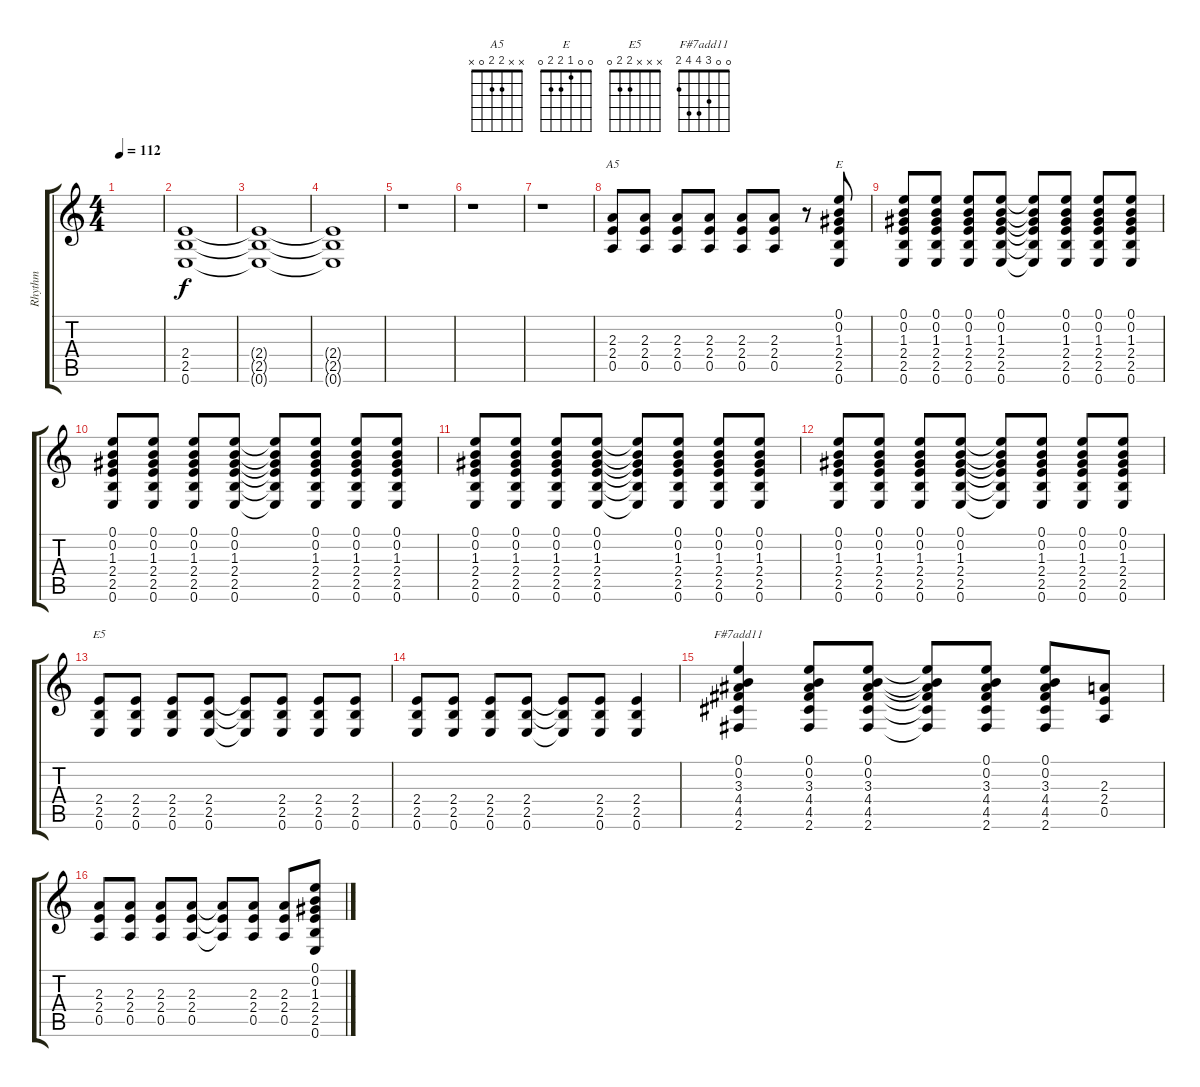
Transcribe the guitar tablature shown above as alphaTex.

\track ("Rhythm" "Rhythm") {instrument distortionguitar}
\staff {score tabs}
\tuning (E4 B3 G3 D3 A2 E2) {hide}
\chord ("A5" x x 2 2 0 x)
\chord ("E" 0 0 1 2 2 0)
\chord ("E5" x x x 2 2 0)
\chord ("F#7add11" 0 0 3 4 4 2)
\ts (4 4)
\tempo 112
\clef g2
\ks c
|
(2.4 2.5 0.6).1{volume 11 instrument overdrivenguitar} |
(2.4{t} 2.5{t} 0.6{t}).1 |
(2.4{t} 2.5{t} 0.6{t}).1 |
r.1 |
r.1 |
r.1 |
(2.3 2.4 0.5).8{ch "A5" volume 12 instrument distortionguitar} (2.3 2.4 0.5).8 (2.3 2.4 0.5).8 (2.3 2.4 0.5).8 (2.3 2.4 0.5).8 (2.3 2.4 0.5).8 r.8 (0.1 0.2 1.3 2.4 2.5 0.6).8{ch "E"} |
(0.1 0.2 1.3 2.4 2.5 0.6).8 (0.1 0.2 1.3 2.4 2.5 0.6).8 (0.1 0.2 1.3 2.4 2.5 0.6).8 (0.1 0.2 1.3 2.4 2.5 0.6).8 (0.1{t} 0.2{t} 1.3{t} 2.4{t} 2.5{t} 0.6{t}).8 (0.1 0.2 1.3 2.4 2.5 0.6).8 (0.1 0.2 1.3 2.4 2.5 0.6).8 (0.1 0.2 1.3 2.4 2.5 0.6).8 |
(0.1 0.2 1.3 2.4 2.5 0.6).8 (0.1 0.2 1.3 2.4 2.5 0.6).8 (0.1 0.2 1.3 2.4 2.5 0.6).8 (0.1 0.2 1.3 2.4 2.5 0.6).8 (0.1{t} 0.2{t} 1.3{t} 2.4{t} 2.5{t} 0.6{t}).8 (0.1 0.2 1.3 2.4 2.5 0.6).8 (0.1 0.2 1.3 2.4 2.5 0.6).8 (0.1 0.2 1.3 2.4 2.5 0.6).8 |
(0.1 0.2 1.3 2.4 2.5 0.6).8 (0.1 0.2 1.3 2.4 2.5 0.6).8 (0.1 0.2 1.3 2.4 2.5 0.6).8 (0.1 0.2 1.3 2.4 2.5 0.6).8 (0.1{t} 0.2{t} 1.3{t} 2.4{t} 2.5{t} 0.6{t}).8 (0.1 0.2 1.3 2.4 2.5 0.6).8 (0.1 0.2 1.3 2.4 2.5 0.6).8 (0.1 0.2 1.3 2.4 2.5 0.6).8 |
(0.1 0.2 1.3 2.4 2.5 0.6).8 (0.1 0.2 1.3 2.4 2.5 0.6).8 (0.1 0.2 1.3 2.4 2.5 0.6).8 (0.1 0.2 1.3 2.4 2.5 0.6).8 (0.1{t} 0.2{t} 1.3{t} 2.4{t} 2.5{t} 0.6{t}).8 (0.1 0.2 1.3 2.4 2.5 0.6).8 (0.1 0.2 1.3 2.4 2.5 0.6).8 (0.1 0.2 1.3 2.4 2.5 0.6).8 |
(2.4 2.5 0.6).8{ch "E5"} (2.4 2.5 0.6).8 (2.4 2.5 0.6).8 (2.4 2.5 0.6).8 (2.4{t} 2.5{t} 0.6{t}).8 (2.4 2.5 0.6).8 (2.4 2.5 0.6).8 (2.4 2.5 0.6).8 |
(2.4 2.5 0.6).8 (2.4 2.5 0.6).8 (2.4 2.5 0.6).8 (2.4 2.5 0.6).8 (2.4{t} 2.5{t} 0.6{t}).8 (2.4 2.5 0.6).8 (2.4 2.5 0.6).4 |
(0.1 0.2 3.3 4.4 4.5 2.6).4{ch "F#7add11"} (0.1 0.2 3.3 4.4 4.5 2.6).8 (0.1 0.2 3.3 4.4 4.5 2.6).8 (0.1{t} 0.2{t} 3.3{t} 4.4{t} 4.5{t} 2.6{t}).8 (0.1 0.2 3.3 4.4 4.5 2.6).8 (0.1 0.2 3.3 4.4 4.5 2.6).8 (2.3 2.4 0.5).8 |
(2.3 2.4 0.5).8 (2.3 2.4 0.5).8 (2.3 2.4 0.5).8 (2.3 2.4 0.5).8 (2.3{t} 2.4{t} 0.5{t}).8 (2.3 2.4 0.5).8 (2.3 2.4 0.5).8 (0.1 0.2 1.3 2.4 2.5 0.6).8
